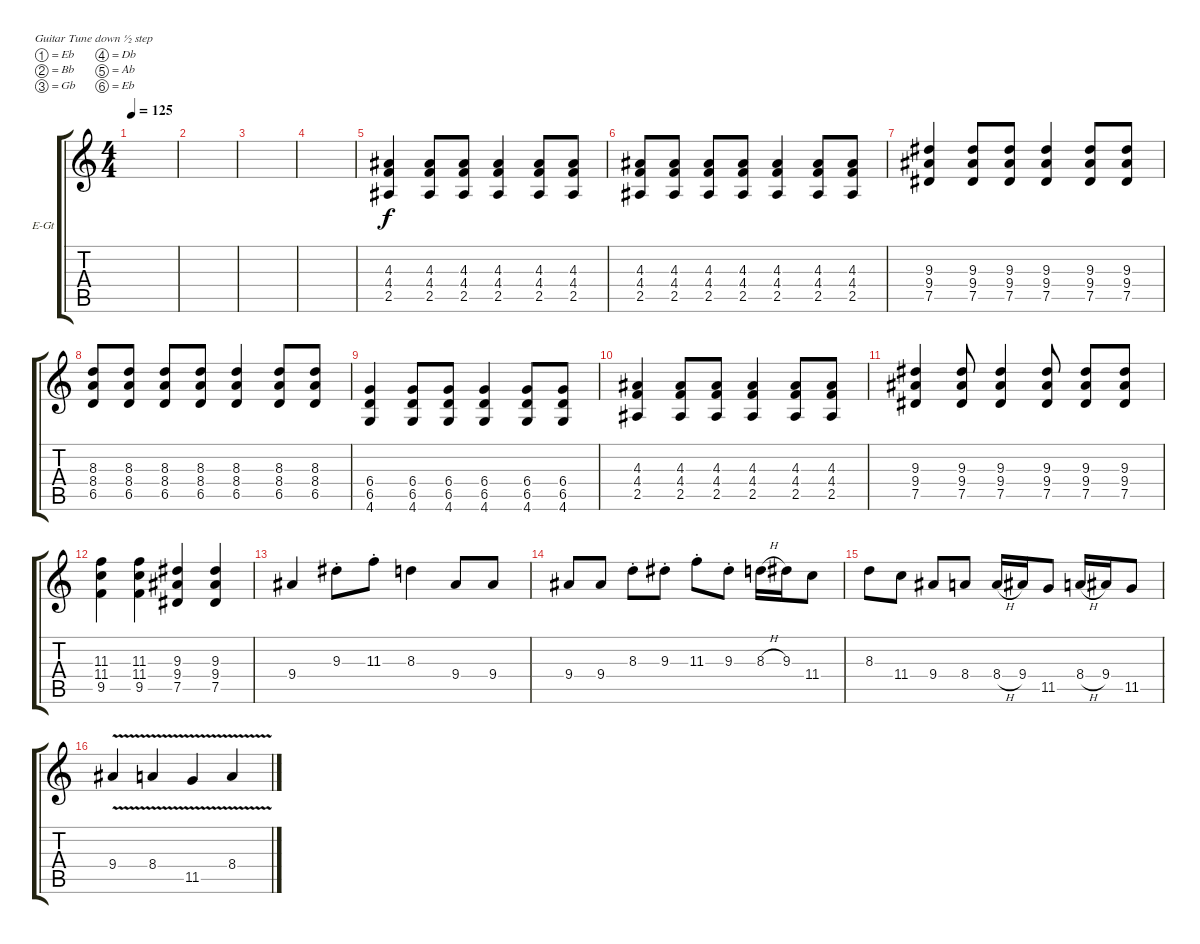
\defaultSystemsLayout 4
\bracketExtendMode groupsimilarinstruments
\firstSystemTrackNameOrientation horizontal
\otherSystemsTrackNameOrientation horizontal
\track ("Electric Guitar" "E-Gt") {instrument distortionguitar}
\staff {score tabs}
\tuning (Eb4 Bb3 Gb3 Db3 Ab2 Eb2)
\ts (4 4)
\tempo 125
\clef g2
\ks c
|
|
|
|
(2.5 4.4 4.3).4 (2.5 4.4 4.3).8 (2.5 4.4 4.3).8 (2.5 4.4 4.3).4 (2.5 4.3 4.4).8 (2.5 4.3 4.4).8 |
(2.5 4.4 4.3).8 (2.5 4.4 4.3).8 (2.5 4.4 4.3).8 (2.5 4.4 4.3).8 (2.5 4.4 4.3).4 (2.5 4.4 4.3).8 (2.5 4.4 4.3).8 |
(7.5 9.4 9.3).4 (7.5 9.4 9.3).8 (7.5 9.4 9.3).8 (7.5 9.4 9.3).4 (7.5 9.4 9.3).8 (7.5 9.4 9.3).8 |
(6.5 8.4 8.3).8 (6.5 8.4 8.3).8 (6.5 8.4 8.3).8 (6.5 8.4 8.3).8 (6.5 8.4 8.3).4 (6.5 8.4 8.3).8 (6.5 8.4 8.3).8 |
(6.5 6.4 4.6).4 (6.5 6.4 4.6).8 (6.5 6.4 4.6).8 (6.5 6.4 4.6).4 (6.5 6.4 4.6).8 (6.5 6.4 4.6).8 |
(2.5 4.3 4.4).4 (2.5 4.3 4.4).8 (2.5 4.3 4.4).8 (2.5 4.3 4.4).4 (2.5 4.3 4.4).8 (2.5 4.3 4.4).8 |
(7.5 9.4 9.3).4 (7.5 9.4 9.3).8 (7.5 9.4 9.3).4 (7.5 9.4 9.3).8 (7.5 9.4 9.3).8 (7.5 9.4 9.3).8 |
(9.5 11.4 11.3).4 (9.5 11.4 11.3).4 (7.5 9.4 9.3).4 (7.5 9.4 9.3).4 |
9.4.4 9.3{st}.8 11.3{st}.8 8.3.4 9.4.8 9.4.8 |
9.4.8 9.4.8 8.3{st}.8 9.3{st}.8 11.3{st}.8 9.3{st}.8 8.3{h}.16 9.3.16 11.4.8 |
8.3.8 11.4.8 9.4.8 8.4.8 8.4{h}.16 9.4.16 11.5.8 8.4{h}.16 9.4.16 11.5.8 |
9.4{v}.4 8.4{v}.4 11.5{v}.4 8.4{v}.4
